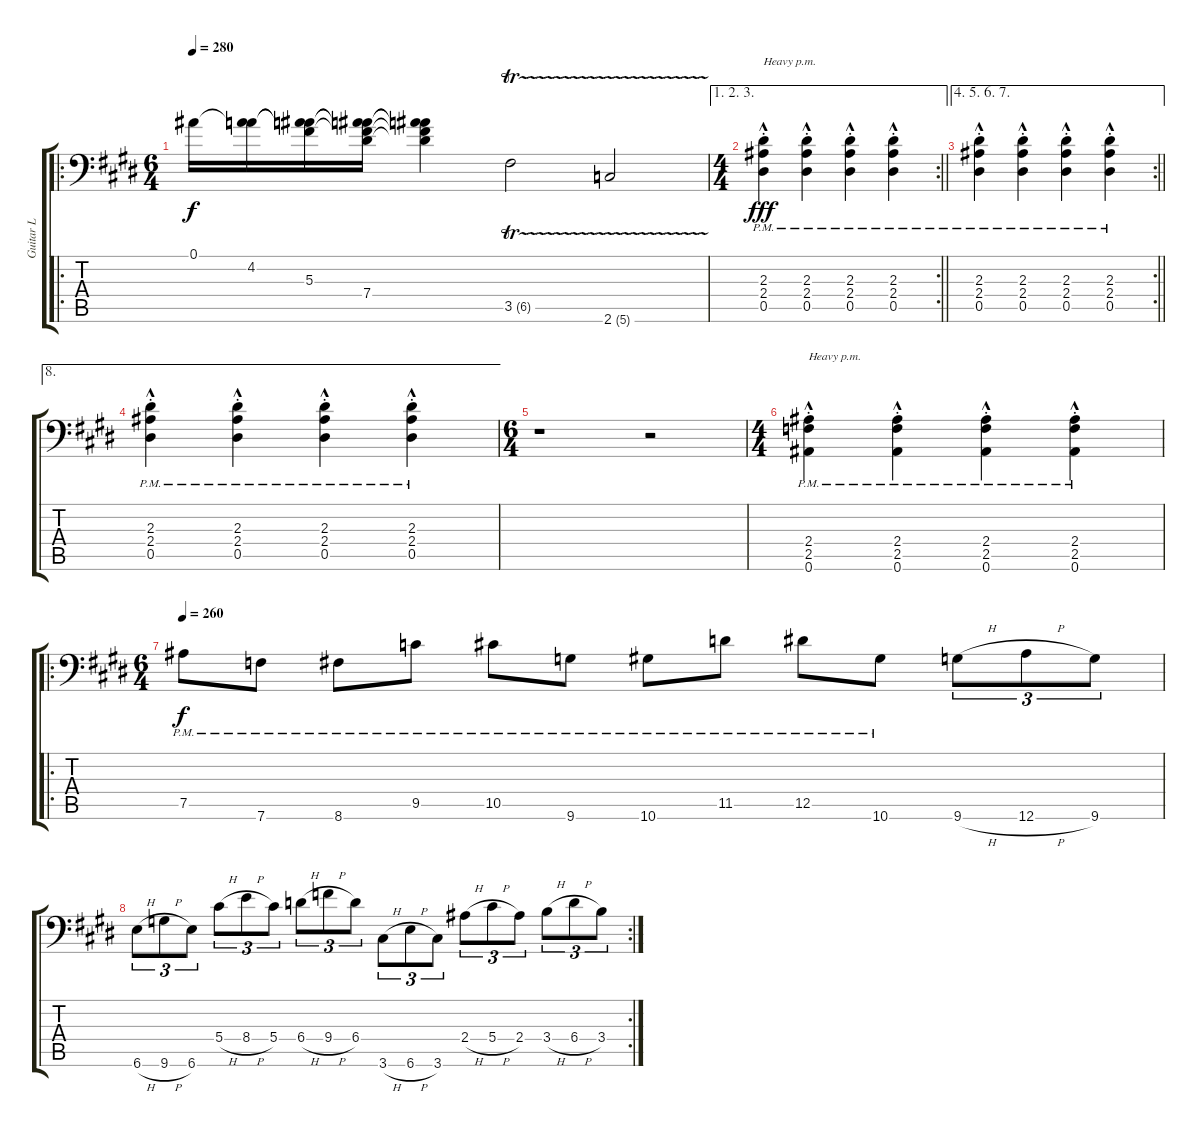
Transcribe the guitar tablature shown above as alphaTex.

\track ("Guitar L" "Guitar L") {instrument distortionguitar}
\staff {score tabs}
\tuning (Bb3 F3 Db3 Ab2 Eb2 Bb1) {hide}
\ro
\ts (6 4)
\tempo 280
\clef f4
\ks c#minor
0.1.16{dy f} (0.1{t} 4.2).16 (0.1{t} 4.2{t} 5.3).16 (0.1{t} 4.2{t} 5.3{t} 7.4).16 (0.1{t} 4.2{t} 5.3{t} 7.4{t}).4 3.5{tr (6 16)}.2 2.6{tr (5 16)}.2 |
\ae (1 2 3)
\rc 2
\ts (4 4)
\barLineRight lightlight
(2.3{hac pm st} 2.4{hac pm st} 0.5{hac pm st}).4{txt "Heavy p.m." dy fff} (2.3{hac pm st} 2.4{hac pm st} 0.5{hac pm st}).4 (2.3{hac pm st} 2.4{hac pm st} 0.5{hac pm st}).4 (2.3{hac pm st} 2.4{hac pm st} 0.5{hac pm st}).4 |
\ae (4 5 6 7)
\rc 2
\barLineRight lightlight
(2.3{hac pm st} 2.4{hac pm st} 0.5{hac pm st}).4 (2.3{hac pm st} 2.4{hac pm st} 0.5{hac pm st}).4 (2.3{hac pm st} 2.4{hac pm st} 0.5{hac pm st}).4 (2.3{hac pm st} 2.4{hac pm st} 0.5{hac pm st}).4 |
\ae 8
(2.3{hac pm st} 2.4{hac pm st} 0.5{hac pm st}).4 (2.3{hac pm st} 2.4{hac pm st} 0.5{hac pm st}).4 (2.3{hac pm st} 2.4{hac pm st} 0.5{hac pm st}).4 (2.3{hac pm st} 2.4{hac pm st} 0.5{hac pm st}).4 |
\ts (6 4)
r.1 r.2 |
\ts (4 4)
(2.4{hac pm st} 2.5{hac pm st} 0.6{hac pm st}).4{txt "Heavy p.m."} (2.4{hac pm st} 2.5{hac pm st} 0.6{hac pm st}).4 (2.4{hac pm st} 2.5{hac pm st} 0.6{hac pm st}).4 (2.4{hac pm st} 2.5{hac pm st} 0.6{hac pm st}).4 |
\ro
\ts (6 4)
\tempo 260
7.5{pm}.8{dy f} 7.6{pm}.8 8.6{pm}.8 9.5{pm}.8 10.5{pm}.8 9.6{pm}.8 10.6{pm}.8 11.5{pm}.8 12.5{pm}.8 10.6{pm}.8 9.6{h}.8{tu (3 2)} 12.6{h}.8{tu (3 2)} 9.6.8{tu (3 2)} |
\rc 2
6.6{h}.8{tu (3 2)} 9.6{h}.8{tu (3 2)} 6.6.8{tu (3 2)} 5.4{h}.8{tu (3 2)} 8.4{h}.8{tu (3 2)} 5.4.8{tu (3 2)} 6.4{h}.8{tu (3 2)} 9.4{h}.8{tu (3 2)} 6.4.8{tu (3 2)} 3.6{h}.8{tu (3 2)} 6.6{h}.8{tu (3 2)} 3.6.8{tu (3 2)} 2.4{h}.8{tu (3 2)} 5.4{h}.8{tu (3 2)} 2.4.8{tu (3 2)} 3.4{h}.8{tu (3 2)} 6.4{h}.8{tu (3 2)} 3.4.8{tu (3 2)}
